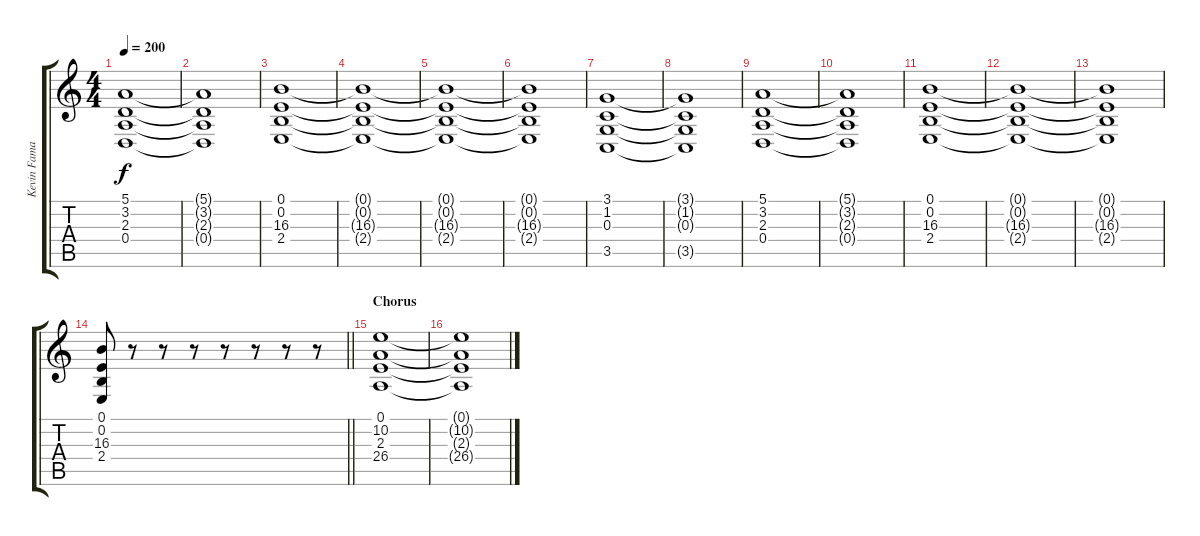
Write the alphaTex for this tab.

\track ("Kevin Famarin (Keyboards)" "Kevin Fama") {instrument churchorgan}
\staff {score tabs}
\tuning (E4 B3 G3 D3 A2 E2) {hide}
\ts (4 4)
\tempo 200
\clef g2
\ks c
(5.1 3.2 2.3 0.4).1{dy f} |
(5.1{t} 3.2{t} 2.3{t} 0.4{t}).1 |
(0.1 0.2 16.3 2.4).1 |
(0.1{t} 0.2{t} 16.3{t} 2.4{t}).1 |
(0.1{t} 0.2{t} 16.3{t} 2.4{t}).1 |
(0.1{t} 0.2{t} 16.3{t} 2.4{t}).1 |
(3.1 1.2 0.3 3.5).1 |
(3.1{t} 1.2{t} 0.3{t} 3.5{t}).1 |
(5.1 3.2 2.3 0.4).1 |
(5.1{t} 3.2{t} 2.3{t} 0.4{t}).1 |
(0.1 0.2 16.3 2.4).1 |
(0.1{t} 0.2{t} 16.3{t} 2.4{t}).1 |
(0.1{t} 0.2{t} 16.3{t} 2.4{t}).1 |
\barLineRight lightlight
(0.1 0.2 16.3 2.4).8 r.8 r.8 r.8 r.8 r.8 r.8 r.8 |
\section ("" "Chorus")
(0.1 10.2 2.3 26.4).1 |
(0.1{t} 10.2{t} 2.3{t} 26.4{t}).1
